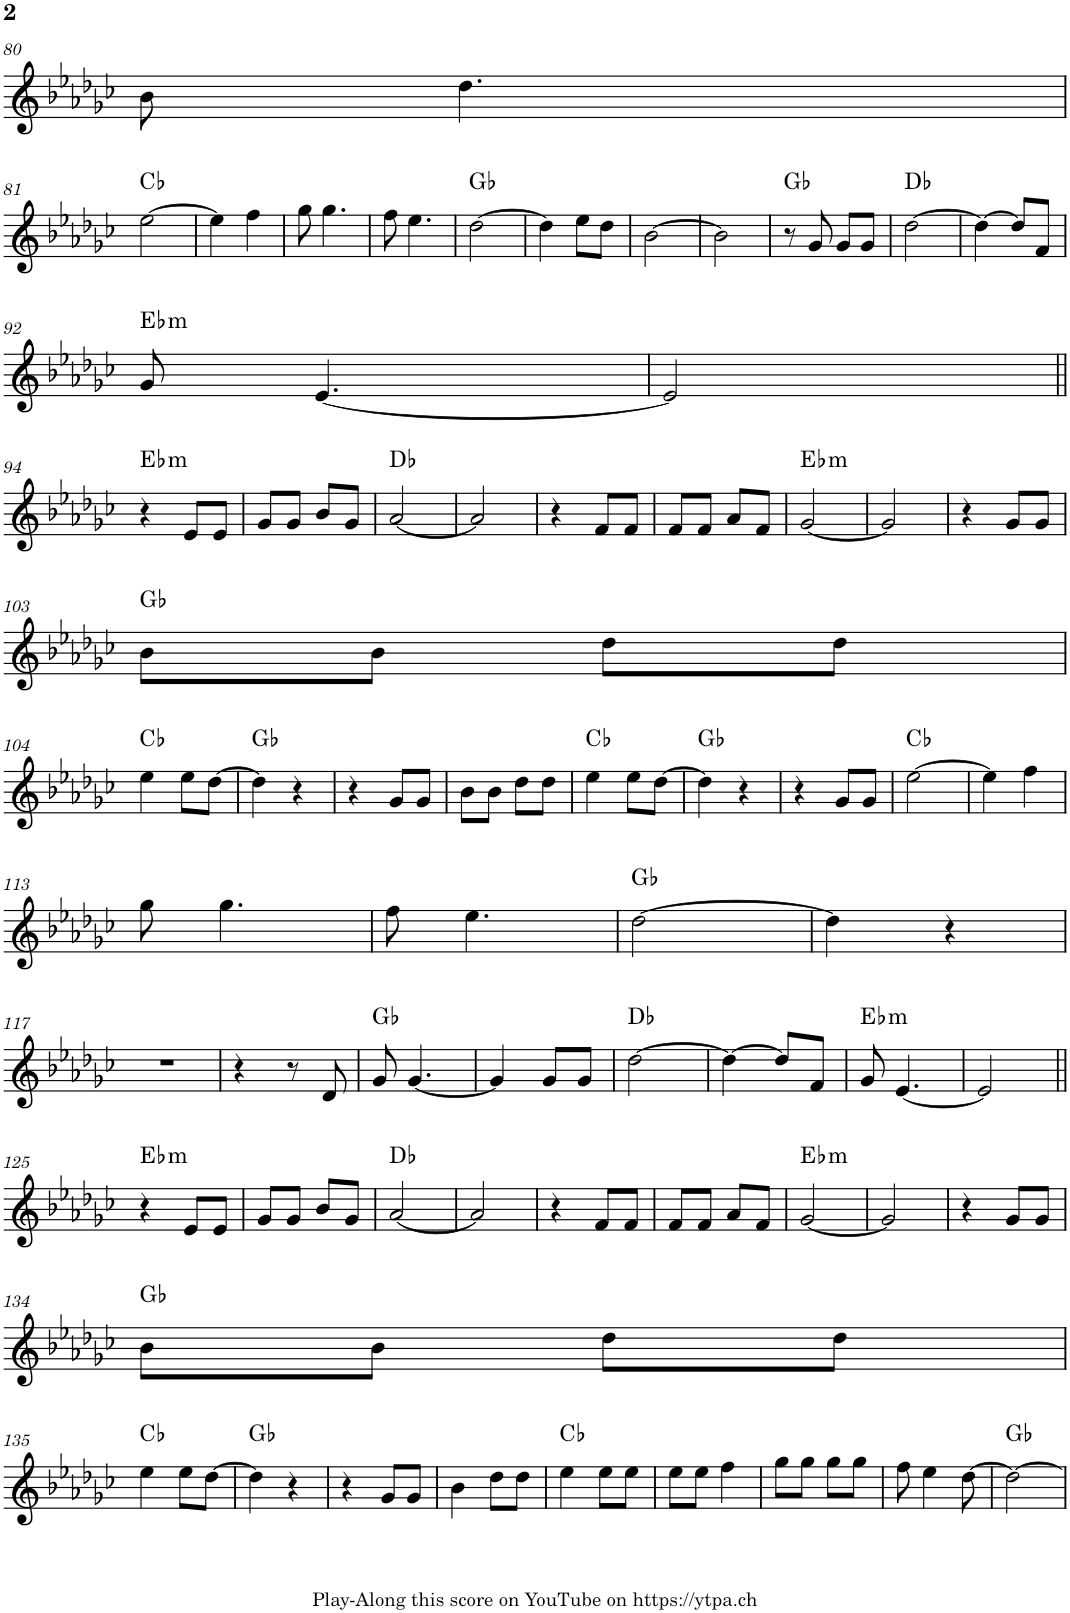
**kern	**harte
*part1	*part1
*staff1	*
*I"Piano	*
*I'Pno.	*
!!LO:PB:g=z
*clefG2	*
*k[b-e-a-d-g-c-]	*
*M2/4	*
=80	=80
8b-\	.
4.dd-\	.
!!LO:LB:g=z
=81	=81
[2ee-\	Cb:maj
=82	=82
4ee-\]	.
4ff\	.
=83	=83
8gg-\	.
4.gg-\	.
=84	=84
8ff\	.
4.ee-\	.
=85	=85
[2dd-\	Gb:maj
=86	=86
4dd-\]	.
8ee-\L	.
8dd-\J	.
=87	=87
[2b-\	.
=88	=88
2b-\]	.
=89	=89
8r	Gb:maj
8g-/	.
8g-/L	.
8g-/J	.
=90	=90
[2dd-\	Db:maj
=91	=91
4dd-\_	.
8dd-/L]	.
8f/J	.
!!LO:LB:g=z
=92	=92
!	!LO:H:kt=m
8g-/	Eb:min
[4.e-/	.
=93	=93
2e-/]	.
!!LO:LB:g=z
=94||	=94||
!	!LO:H:kt=m
4r	Eb:min
8e-/L	.
8e-/J	.
=95	=95
8g-/L	.
8g-/J	.
8b-/L	.
8g-/J	.
=96	=96
[2a-/	Db:maj
=97	=97
2a-/]	.
=98	=98
4r	.
8f/L	.
8f/J	.
=99	=99
8f/L	.
8f/J	.
8a-/L	.
8f/J	.
=100	=100
!	!LO:H:kt=m
[2g-/	Eb:min
=101	=101
2g-/]	.
=102	=102
4r	.
8g-/L	.
8g-/J	.
!!LO:LB:g=z
=103	=103
8b-\L	Gb:maj
8b-\J	.
8dd-\L	.
8dd-\J	.
!!LO:LB:g=z
=104	=104
4ee-\	Cb:maj
8ee-\L	.
[8dd-\J	.
=105	=105
4dd-\]	Gb:maj
4r	.
=106	=106
4r	.
8g-/L	.
8g-/J	.
=107	=107
8b-\L	.
8b-\J	.
8dd-\L	.
8dd-\J	.
=108	=108
4ee-\	Cb:maj
8ee-\L	.
[8dd-\J	.
=109	=109
4dd-\]	Gb:maj
4r	.
=110	=110
4r	.
8g-/L	.
8g-/J	.
=111	=111
[2ee-\	Cb:maj
=112	=112
4ee-\]	.
4ff\	.
!!LO:LB:g=z
=113	=113
8gg-\	.
4.gg-\	.
=114	=114
8ff\	.
4.ee-\	.
=115	=115
[2dd-\	Gb:maj
=116	=116
4dd-\]	.
4r	.
!!LO:LB:g=z
=117	=117
2r	.
=118	=118
4r	.
8r	.
8d-/	.
=119	=119
8g-/	Gb:maj
[4.g-/	.
=120	=120
4g-/]	.
8g-/L	.
8g-/J	.
=121	=121
[2dd-\	Db:maj
=122	=122
4dd-\_	.
8dd-/L]	.
8f/J	.
=123	=123
!	!LO:H:kt=m
8g-/	Eb:min
[4.e-/	.
=124	=124
2e-/]	.
!!LO:LB:g=z
=125||	=125||
!	!LO:H:kt=m
4r	Eb:min
8e-/L	.
8e-/J	.
=126	=126
8g-/L	.
8g-/J	.
8b-/L	.
8g-/J	.
=127	=127
[2a-/	Db:maj
=128	=128
2a-/]	.
=129	=129
4r	.
8f/L	.
8f/J	.
=130	=130
8f/L	.
8f/J	.
8a-/L	.
8f/J	.
=131	=131
!	!LO:H:kt=m
[2g-/	Eb:min
=132	=132
2g-/]	.
=133	=133
4r	.
8g-/L	.
8g-/J	.
!!LO:LB:g=z
=134	=134
8b-\L	Gb:maj
8b-\J	.
8dd-\L	.
8dd-\J	.
!!LO:LB:g=z
=135	=135
4ee-\	Cb:maj
8ee-\L	.
[8dd-\J	.
=136	=136
4dd-\]	Gb:maj
4r	.
=137	=137
4r	.
8g-/L	.
8g-/J	.
=138	=138
4b-\	.
8dd-\L	.
8dd-\J	.
=139	=139
4ee-\	Cb:maj
8ee-\L	.
8ee-\J	.
=140	=140
8ee-\L	.
8ee-\J	.
4ff\	.
=141	=141
8gg-\L	.
8gg-\J	.
8gg-\L	.
8gg-\J	.
=142	=142
8ff\	.
4ee-\	.
[8dd-\	.
=143	=143
2dd-\_	Gb:maj
=	=
*-	*-
